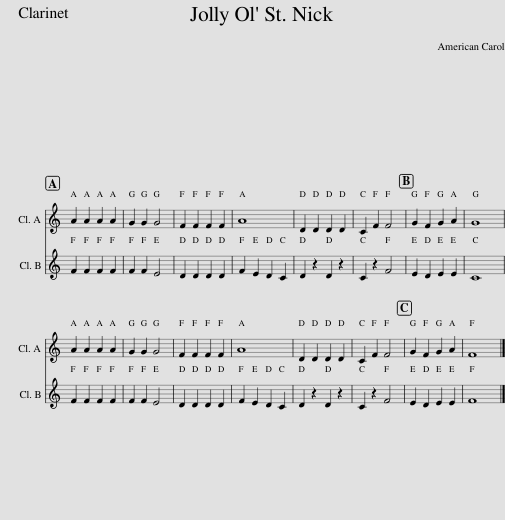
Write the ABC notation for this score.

X:1
%%score 1 2 3
L:1/8
M:4/4
I:linebreak $
K:C
V:1 perc stafflines=1
K:none
V:2 treble transpose=-2
V:3 treble transpose=-2
V:1
 F2 D2 D2 D2 :|$ F2 D2 D2 D2 | F2 D2 D2 D2 | F2 D2 D2 D2 | F2 D2 D2 D2 | %5
 F2 D2 D2 D2 | F2 D2 D2 D2 | F2 D2 D2 D2 | F2 D2 D2 D2 |$ F2 D2 D2 D2 | %10
 F2 D2 D2 D2 | F2 D2 D2 D2 | F2 D2 D2 D2 | F2 D2 D2 D2 | F2 D2 D2 D2 | %15
 F2 D2 D2 D2 | F2 D2 D2 D2 |] %17
V:2
 z8 :|$ !^!A2 !^!A2 !^!A2 !^!A2 | !^!G2 !^!G2 !^!G4 | !^!F2 !^!F2 !^!F2 !^!F2 | !^!A8 | %5
 !^!D2 !^!D2 !^!D2 !^!D2 | !^!C2 !^!F2 !^!F4 | !^!G2 !^!F2 !^!G2 !^!A2 | !^!G8 |$ !^!A2 !^!A2 !^!A2 !^!A2 | %10
 !^!G2 !^!G2 !^!G4 | !^!F2 !^!F2 !^!F2 !^!F2 | !^!A8 | !^!D2 !^!D2 !^!D2 !^!D2 | !^!C2 !^!F2 !^!F4 | %15
 !^!G2 !^!F2 !^!G2 !^!A2 | !^!F8 |] %17
V:3
 z8 :|$ !^!F2 !^!F2 !^!F2 !^!F2 | !^!F2 !^!F2 !^!E4 | !^!D2 !^!D2 !^!D2 !^!D2 | !^!F2 !^!E2 !^!D2 !^!C2 | %5
 !^!D2 z2 !^!D2 z2 | !^!C2 z2 !^!F4 | !^!E2 !^!D2 !^!E2 !^!E2 | !^!C8 |$ !^!F2 !^!F2 !^!F2 !^!F2 | %10
 !^!F2 !^!F2 !^!E4 | !^!D2 !^!D2 !^!D2 !^!D2 | !^!F2 !^!E2 !^!D2 !^!C2 | !^!D2 z2 !^!D2 z2 | !^!C2 z2 !^!F4 | %15
 !^!E2 !^!D2 !^!E2 !^!E2 | !^!F8 |] %17
